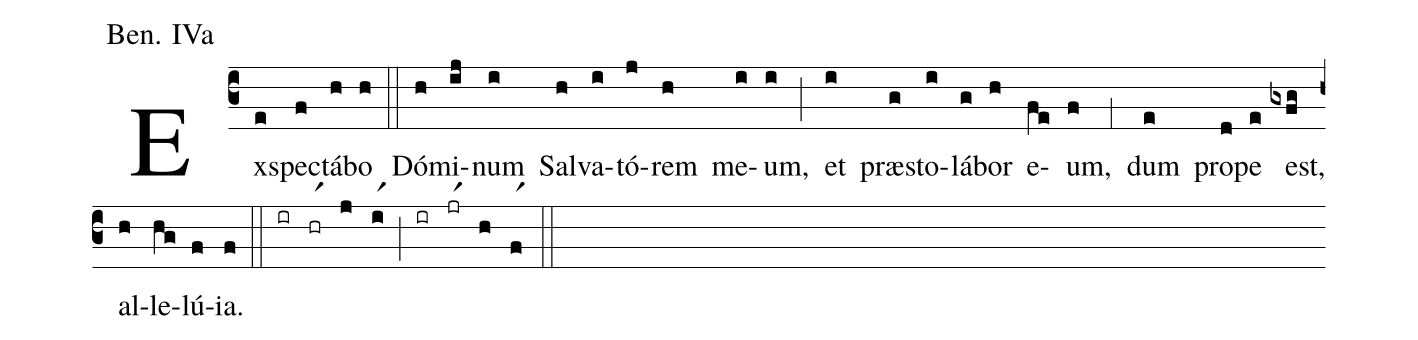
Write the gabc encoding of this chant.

annotation: Ben. IVa;
%%
(c3) Ex(e)spe(f)ctá(h)bo(h) (::) Dó(h)mi(ij)num(i) Sal(h)va(i)tó(j)rem(h) me(i)um,(i) (;) et(i) præ(g)sto(i)lá(g)bor(h) e(fe)um,(f) (;1) dum(e) pro(d)pe(e) est,(gxfg) al(h)le(hg)lú(f)ia.(f) (::) (ir)(hrr1)(j)(ir1)(;)(ir)(jrr1)(h)(fr1)(::)
